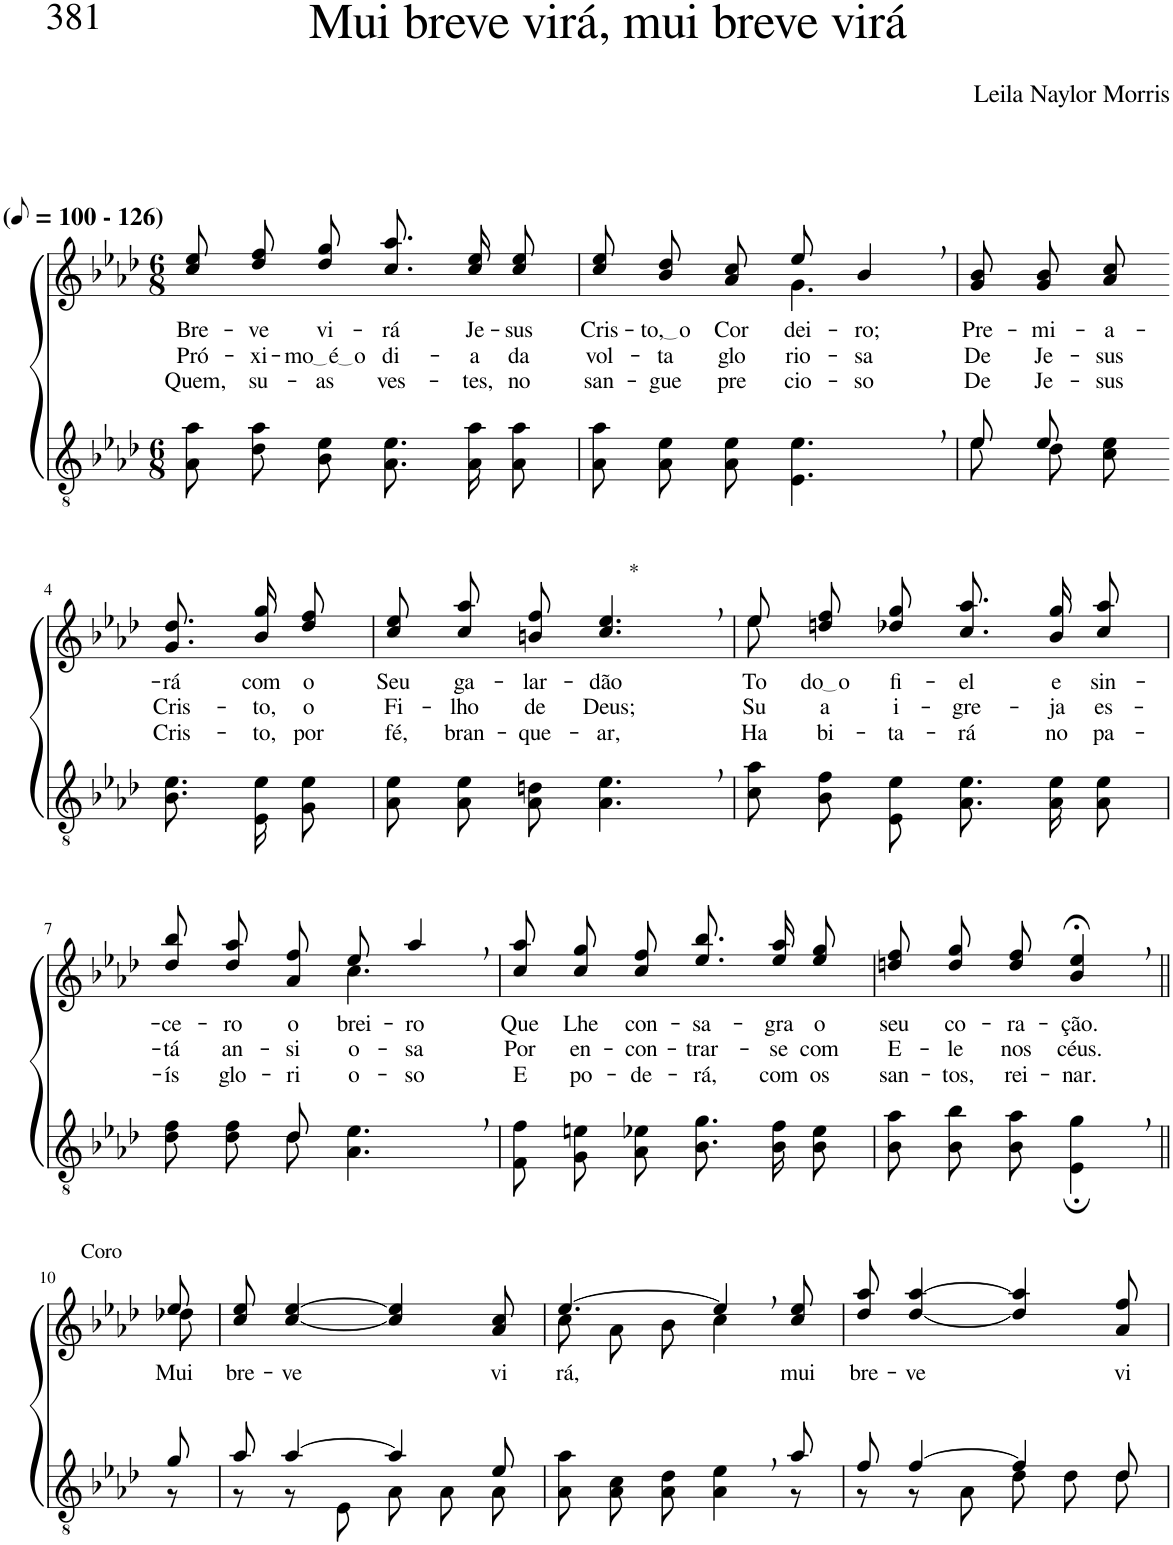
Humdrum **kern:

**kern	**kern	**text	**text	**text
*part2	*part1	*part1	*part1	*part1
*staff2	*staff1	*staff1	*staff1	*staff1
*I"Parte III e IV	*I"Parte I e II	*	*	*
*clefGv2	*clefG2	*	*	*
*Trd4c7	*Trd4c7	*	*	*
*k[b-e-a-d-]	*k[b-e-a-d-]	*	*	*
*M6/8	*M6/8	*	*	*
*MM50	*MM50	*	*	*
=1	=1	=1	=1	=1
!	!LO:TX:a:B:t=(	!	!	!
!	!LO:TX:a:B:t=- 126)	!	!	!
!	!	!LO:LY:b	!LO:LY:b	!LO:LY:b
8A-\ 8a-\L	8cc\ 8ee-\L	Bre-	Pró-	Quem,
!	!	!LO:LY:b	!LO:LY:b	!LO:LY:b
8d-\ 8a-\	8dd-\ 8ff\	-ve	-xi-	su-
!	!	!LO:LY:b	!LO:LY:b	!LO:LY:b
8B-\ 8e-\J	8dd-\ 8gg\J	vi-	mo é o	-as
!	!	!LO:LY:b	!LO:LY:b	!LO:LY:b
8.A-\ 8.e-\L	8.cc\ 8.aa-\L	-rá	di-	ves-
!	!	!LO:LY:b	!LO:LY:b	!LO:LY:b
16A-\ 16a-\K	16cc\ 16ee-\K	Je-	-a	-tes,
!	!	!LO:LY:b	!LO:LY:b	!LO:LY:b
8A-\ 8a-\J	8cc\ 8ee-\J	-sus	da	no
=2	=2	=2	=2	=2
!	!	!LO:LY:b	!LO:LY:b	!LO:LY:b
*	*^	*	*	*
8A-\ 8a-\L	8cc\ 8ee-\L	4.ryy	Cris-	vol-	san-
!	!	!	!LO:LY:b	!LO:LY:b	!LO:LY:b
8A-\ 8e-\	8b-\ 8dd-\	.	to, o	-ta	-gue
!	!	!	!LO:LY:b	!LO:LY:b	!LO:LY:b
8A-\ 8e-\J	8a-\ 8cc\J	.	Cor-	glo-	pre-
!	!	!	!LO:LY:b	!LO:LY:b	!LO:LY:b
4.E-\, 4.e-\,	8ee-/	4.g\	-dei-	-rio-	-cio-
!	!	!	!LO:LY:b	!LO:LY:b	!LO:LY:b
.	4b-,/	.	-ro;	-sa	-so
*	*v	*v	*	*	*
=3	=3	=3	=3	=3
*^	*	*	*	*
!	!	!	!LO:LY:b	!LO:LY:b	!LO:LY:b
8e-/L	8e-\L	8g/ 8b-/L	Pre-	De	De
!	!	!	!LO:LY:b	!LO:LY:b	!LO:LY:b
8e-/J	8d-\	8g/ 8b-/	-mi-	Je-	Je-
!	!	!	!LO:LY:b	!LO:LY:b	!LO:LY:b
8ryy	8c\ 8e-\J	8a-/ 8cc/J	-a-	-sus	-sus
!!LO:LB:g=z
=4-	=4-	=4-	=4-	=4-	=4-
!	!	!	!LO:LY:b	!LO:LY:b	!LO:LY:b
*v	*v	*	*	*	*
8.B-\ 8.e-\L	8.g\ 8.dd-\L	-rá	Cris-	Cris-
!	!	!LO:LY:b	!LO:LY:b	!LO:LY:b
16E-\ 16e-\K	16b-\ 16gg\K	com	-to,	-to,
!	!	!LO:LY:b	!LO:LY:b	!LO:LY:b
8G\ 8e-\J	8dd-\ 8ff\J	o	o	por
=5	=5	=5	=5	=5
!	!	!LO:LY:b	!LO:LY:b	!LO:LY:b
8A-\ 8e-\L	8cc\ 8ee-\L	Seu	Fi-	fé,
!	!	!LO:LY:b	!LO:LY:b	!LO:LY:b
8A-\ 8e-\	8cc\ 8aa-\	ga-	-lho	bran-
!	!	!LO:LY:b	!LO:LY:b	!LO:LY:b
8A-\ 8dn\J	8bn\ 8ff\J	-lar-	de	-que-
!	!LO:TX:a:t=*	!	!	!
!	!	!LO:LY:b	!LO:LY:b	!LO:LY:b
4.A-\, 4.e-\,	4.cc/, 4.ee-/,	-dão	Deus;	-ar,
=6	=6	=6	=6	=6
*	*^	*	*	*
!	!	!	!LO:LY:b	!LO:LY:b	!LO:LY:b
8c\ 8a-\L	8ee-\L	8ee-\	To-	Su-	Ha-
!	!	!	!LO:LY:b	!LO:LY:b	!LO:LY:b
8B-\ 8f\	8ddn\ 8ff\	2ryy	do o	-a	-bi-
!	!	!	!LO:LY:b	!LO:LY:b	!LO:LY:b
8E-\ 8e-\J	8dd-X\ 8gg\J	.	fi-	i-	-ta-
!	!	!	!LO:LY:b	!LO:LY:b	!LO:LY:b
8.A-\ 8.e-\L	8.cc\ 8.aa-\L	.	-el	-gre-	-rá
!	!	!	!LO:LY:b	!LO:LY:b	!LO:LY:b
16A-\ 16e-\K	16b-\ 16gg\K	.	e	-ja	no
!	!	!	!LO:LY:b	!LO:LY:b	!LO:LY:b
8A-\ 8e-\J	8cc\ 8aa-\J	8ryy	sin-	es-	pa-
!!LO:LB:g=z	!!
=7	=7	=7	=7	=7	=7
*^	*	*	*	*	*
!	!	!	!	!LO:LY:b	!LO:LY:b	!LO:LY:b
8d-\ 8f\L	4ryy	8dd-\ 8bb-\L	4.ryy	-ce-	-tá	-ís
!	!	!	!	!LO:LY:b	!LO:LY:b	!LO:LY:b
8d-\ 8f\	.	8dd-\ 8aa-\	.	-ro	an-	glo-
!	!	!	!	!LO:LY:b	!LO:LY:b	!LO:LY:b
8d-\J	8d-/	8a-\ 8ff\J	.	o-	-si-	-ri-
!	!	!	!	!LO:LY:b	!LO:LY:b	!LO:LY:b
4.A-\, 4.e-\,	4.ryy	8ee-/	4.cc\	-brei-	-o-	-o-
!	!	!	!	!LO:LY:b	!LO:LY:b	!LO:LY:b
.	.	4aa-,/	.	-ro	-sa	-so
*v	*v	*	*	*	*	*
*	*v	*v	*	*	*
=8	=8	=8	=8	=8
!	!	!LO:LY:b	!LO:LY:b	!LO:LY:b
8F\ 8f\L	8cc\ 8aa-\L	Que	Por	E
!	!	!LO:LY:b	!LO:LY:b	!LO:LY:b
8G\ 8en\	8cc\ 8gg\	Lhe	en-	po-
!	!	!LO:LY:b	!LO:LY:b	!LO:LY:b
8A-\ 8e-X\J	8cc\ 8ff\J	con-	-con-	-de-
!	!	!LO:LY:b	!LO:LY:b	!LO:LY:b
8.B-\ 8.g\L	8.ee-\ 8.bb-\L	-sa-	-trar-	-rá,
!	!	!LO:LY:b	!LO:LY:b	!LO:LY:b
16B-\ 16f\K	16ee-\ 16aa-\K	-gra	-se	com
!	!	!LO:LY:b	!LO:LY:b	!LO:LY:b
8B-\ 8e-\J	8ee-\ 8gg\J	o	com	os
=9	=9	=9	=9	=9
!	!	!LO:LY:b	!LO:LY:b	!LO:LY:b
8B-\ 8a-\L	8ddn\ 8ff\L	seu	E-	san-
!	!	!LO:LY:b	!LO:LY:b	!LO:LY:b
8B-\ 8b-\	8dd\ 8gg\	co-	-le	-tos,
!	!	!LO:LY:b	!LO:LY:b	!LO:LY:b
8B-\ 8a-\J	8dd\ 8ff\J	-ra-	nos	rei-
!	!	!LO:LY:b	!LO:LY:b	!LO:LY:b
4E-\;, 4g\;,	4b-/;<, 4ee-/;<,	-ção.	céus.	-nar.
!!LO:LB:g=z
=10||	=10||	=10||	=10||	=10||
*^	*^	*	*	*
!	!	!LO:TX:a:t=Coro	!	!	!	!
!	!	!	!	!LO:LY:b	!	!
8g/	8r	8ee-/	8dd-X\	Mui	.	.
=11	=11	=11	=11	=11	=11	=11
!	!	!	!	!LO:LY:b	!	!
*	*	*v	*v	*	*	*
8a-/	8r	8cc/ 8ee-/	bre-	.	.
!	!	!	!LO:LY:b	!	!
[4a-/	8r	[4cc/ [4ee-/	-ve	.	.
.	8E-\	.	.	.	.
4a-/]	8A-\L	4cc/] 4ee-/]	.	.	.
.	8A-\	.	.	.	.
!	!	!	!LO:LY:b	!	!
8e-/	8A-\J	8a-/ 8cc/	vi-	.	.
=12	=12	=12	=12	=12	=12
*	*	*^	*	*	*
!	!	!	!	!LO:LY:b	!	!
2ryy	8A-\ 8a-\L	[4.ee-/	8cc\L	-rá,	.	.
.	8A-\ 8c\	.	8a-\J	.	.	.
.	8A-\ 8d-\J	.	8b-\	.	.	.
.	4A-\ 4e-\	4ee-,/]	4cc\	.	.	.
8ryy	.	.	.	.	.	.
!	!	!	!	!LO:LY:b	!	!
8a-/	8r	8cc/ 8ee-/	8ryy	mui	.	.
=13	=13	=13	=13	=13	=13	=13
!	!	!	!	!LO:LY:b	!	!
*	*	*v	*v	*	*	*
8f/	8r	8dd-/ 8aa-/	bre-	.	.
!	!	!	!LO:LY:b	!	!
[4f/	8r	[4dd-/ [4aa-/	-ve	.	.
.	8A-\	.	.	.	.
4f/]	8d-\L	4dd-/] 4aa-/]	.	.	.
.	8d-\	.	.	.	.
!	!	!	!LO:LY:b	!	!
8d-/	8d-\J	8a-/ 8ff/	-vi-	.	.
*v	*v	*	*	*	*
=	=	=	=	=
*-	*-	*-	*-	*-
